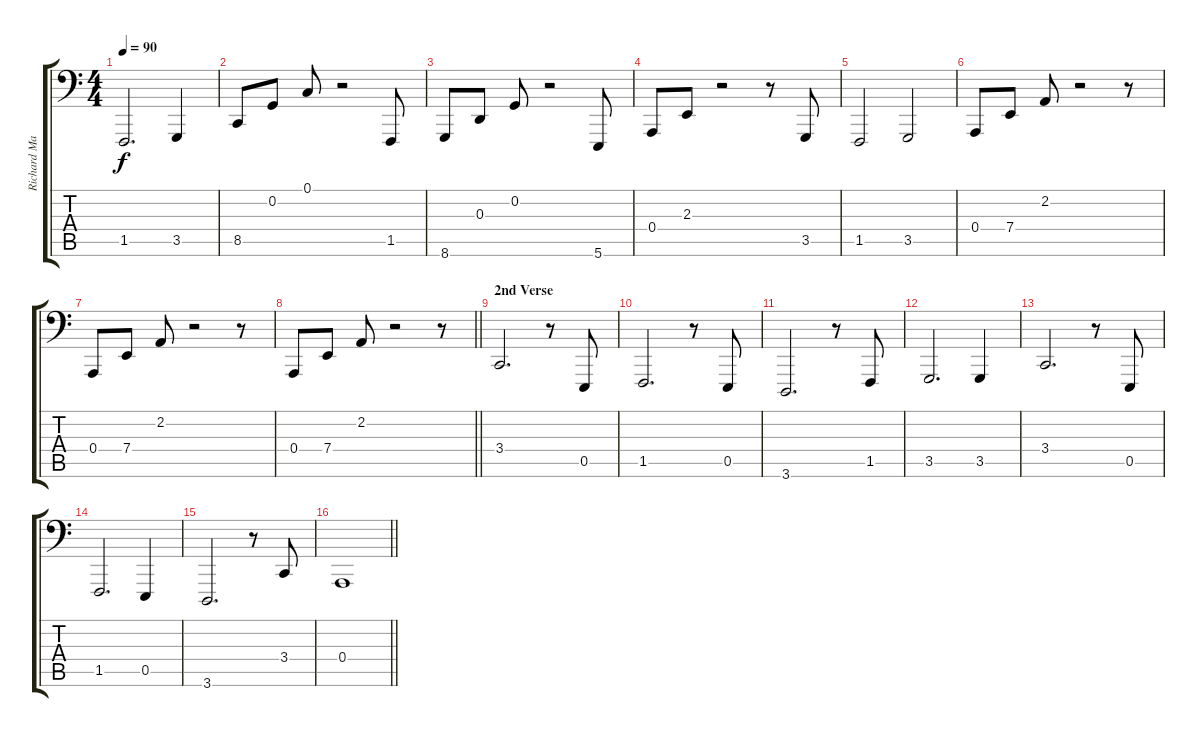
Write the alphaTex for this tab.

\track ("Richard Marx (Piano Left Hand)" "Richard Ma") {instrument acousticgrandpiano}
\staff {score tabs}
\tuning (C3 G2 D2 A1 E1 B0) {hide}
\ts (4 4)
\tempo 90
\clef f4
\ks c
1.5.2{d dy f} 3.5.4 |
8.5.8 0.2.8 0.1.8 r.2 1.5.8 |
8.6.8 0.3.8 0.2.8 r.2 5.6.8 |
0.4.8 2.3.8 r.2 r.8 3.5.8 |
1.5.2 3.5.2 |
0.4.8 7.4.8 2.2.8 r.2 r.8 |
0.4.8 7.4.8 2.2.8 r.2 r.8 |
\barLineRight lightlight
0.4.8 7.4.8 2.2.8 r.2 r.8 |
\section ("" "2nd Verse")
3.4.2{d} r.8 0.5.8 |
1.5.2{d} r.8 0.5.8 |
3.6.2{d} r.8 1.5.8 |
3.5.2{d} 3.5.4 |
3.4.2{d} r.8 0.5.8 |
1.5.2{d} 0.5.4 |
3.6.2{d} r.8 3.4.8 |
\barLineRight lightlight
0.4.1
